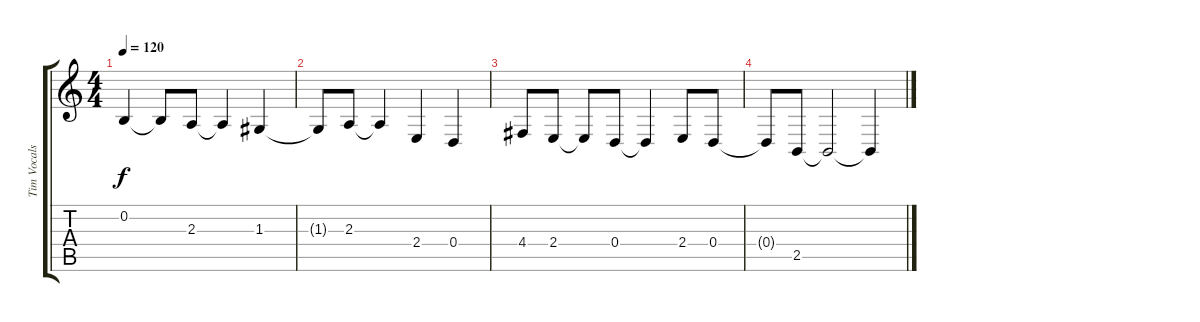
\track ("Tim Vocals" "Tim Vocals") {instrument lead6voice}
\staff {score tabs}
\tuning (E4 B3 G3 D3 A2 E2) {hide}
\ts (4 4)
\tempo 120
\clef g2
\ks c
0.2.4{dy f} 0.2{t}.8 2.3.8 2.3{t}.4 1.3.4 |
1.3{t}.8 2.3.8 2.3{t}.4 2.4.4 0.4.4 |
4.4.8 2.4.8 2.4{t}.8 0.4.8 0.4{t}.4 2.4.8 0.4.8 |
0.4{t}.8 2.5.8 2.5{t}.2 2.5{t}.4
